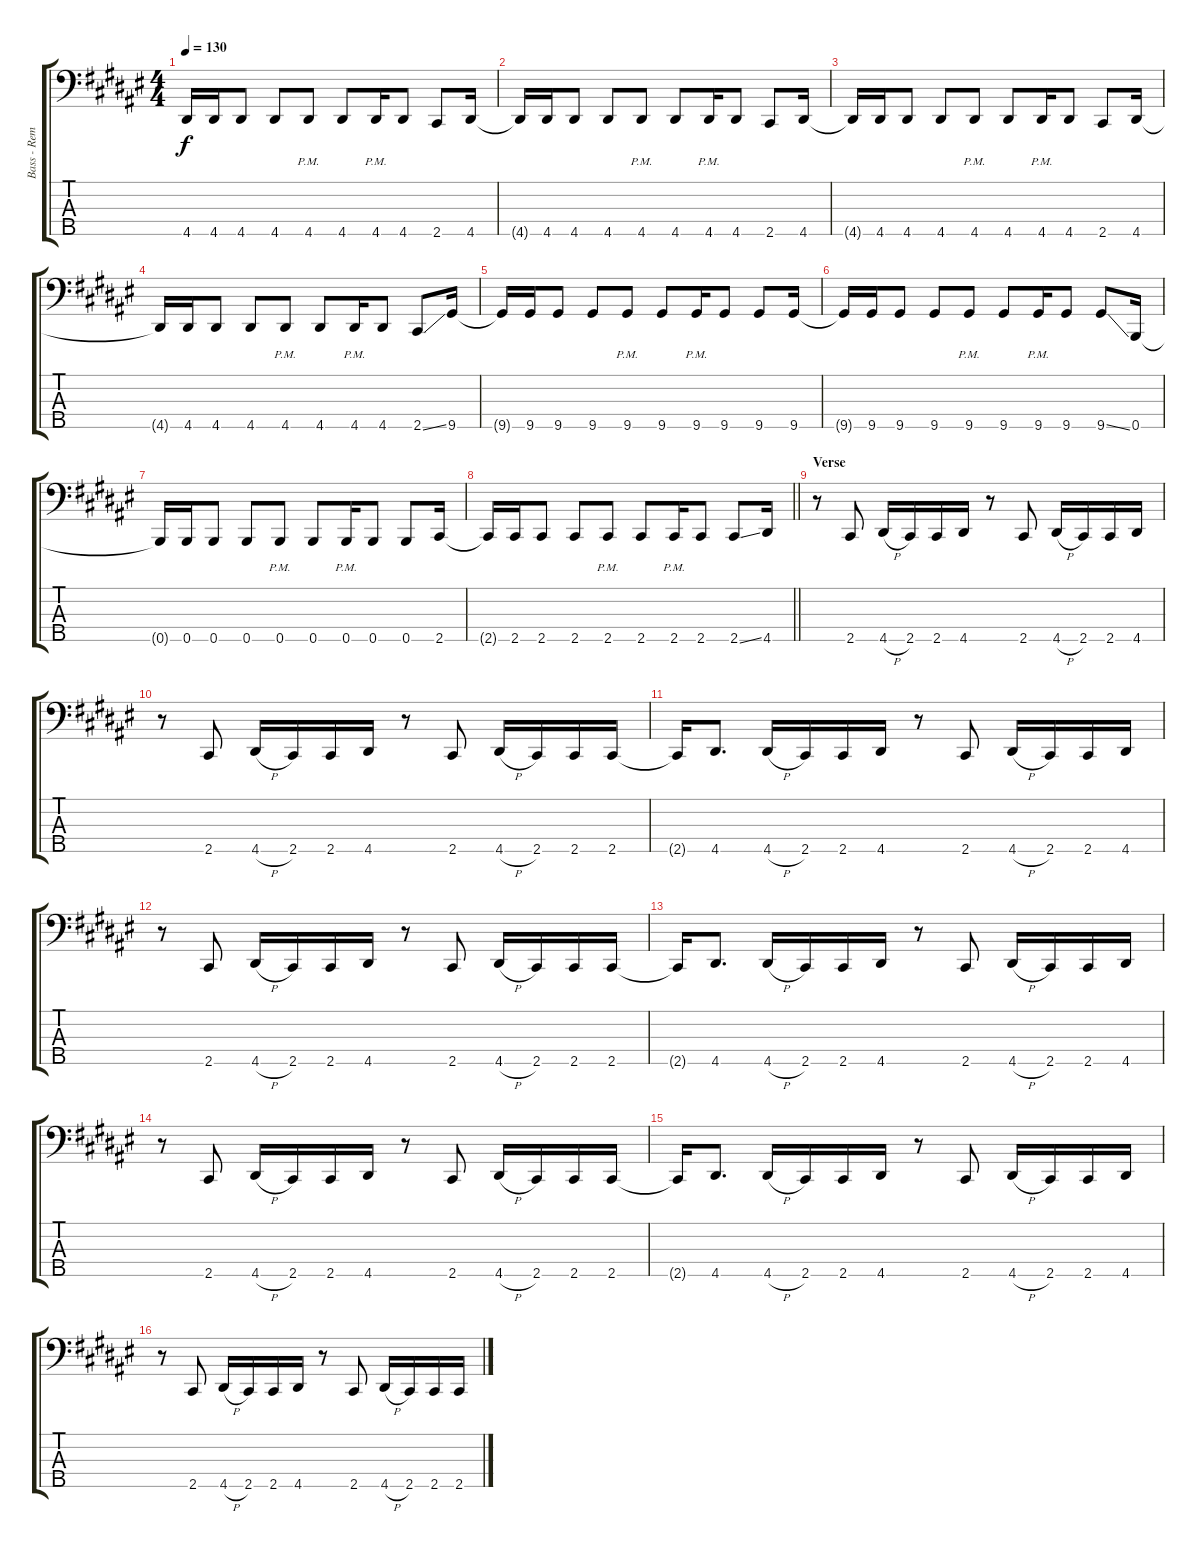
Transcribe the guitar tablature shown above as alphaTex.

\track ("Bass - Remko Tielemans" "Bass - Rem") {instrument electricbasspick}
\staff {score tabs}
\tuning (G2 D2 A1 E1 B0) {hide}
\ts (4 4)
\tempo 130
\clef f4
\ks d#minor
4.5{t}.16{dy f} 4.5.16 4.5.8 4.5.8 4.5{pm}.8 4.5.8 4.5{pm}.16 4.5.8 2.5.8 4.5.16 |
4.5{t}.16 4.5.16 4.5.8 4.5.8 4.5{pm}.8 4.5.8 4.5{pm}.16 4.5.8 2.5.8 4.5.16 |
4.5{t}.16 4.5.16 4.5.8 4.5.8 4.5{pm}.8 4.5.8 4.5{pm}.16 4.5.8 2.5.8 4.5.16 |
4.5{t}.16 4.5.16 4.5.8 4.5.8 4.5{pm}.8 4.5.8 4.5{pm}.16 4.5.8 2.5{ss}.8 9.5.16 |
9.5{t}.16 9.5.16 9.5.8 9.5.8 9.5{pm}.8 9.5.8 9.5{pm}.16 9.5.8 9.5.8 9.5.16 |
9.5{t}.16 9.5.16 9.5.8 9.5.8 9.5{pm}.8 9.5.8 9.5{pm}.16 9.5.8 9.5{ss}.8 0.5.16 |
0.5{t}.16 0.5.16 0.5.8 0.5.8 0.5{pm}.8 0.5.8 0.5{pm}.16 0.5.8 0.5.8 2.5.16 |
\barLineRight lightlight
2.5{t}.16 2.5.16 2.5.8 2.5.8 2.5{pm}.8 2.5.8 2.5{pm}.16 2.5.8 2.5{ss}.8 4.5.16 |
\section ("" "Verse")
r.8 2.5.8 4.5{h}.16 2.5.16 2.5.16 4.5.16 r.8 2.5.8 4.5{h}.16 2.5.16 2.5.16 4.5.16 |
r.8 2.5.8 4.5{h}.16 2.5.16 2.5.16 4.5.16 r.8 2.5.8 4.5{h}.16 2.5.16 2.5.16 2.5.16 |
2.5{t}.16 4.5.8{d} 4.5{h}.16 2.5.16 2.5.16 4.5.16 r.8 2.5.8 4.5{h}.16 2.5.16 2.5.16 4.5.16 |
r.8 2.5.8 4.5{h}.16 2.5.16 2.5.16 4.5.16 r.8 2.5.8 4.5{h}.16 2.5.16 2.5.16 2.5.16 |
2.5{t}.16 4.5.8{d} 4.5{h}.16 2.5.16 2.5.16 4.5.16 r.8 2.5.8 4.5{h}.16 2.5.16 2.5.16 4.5.16 |
r.8 2.5.8 4.5{h}.16 2.5.16 2.5.16 4.5.16 r.8 2.5.8 4.5{h}.16 2.5.16 2.5.16 2.5.16 |
2.5{t}.16 4.5.8{d} 4.5{h}.16 2.5.16 2.5.16 4.5.16 r.8 2.5.8 4.5{h}.16 2.5.16 2.5.16 4.5.16 |
r.8 2.5.8 4.5{h}.16 2.5.16 2.5.16 4.5.16 r.8 2.5.8 4.5{h}.16 2.5.16 2.5.16 2.5.16
